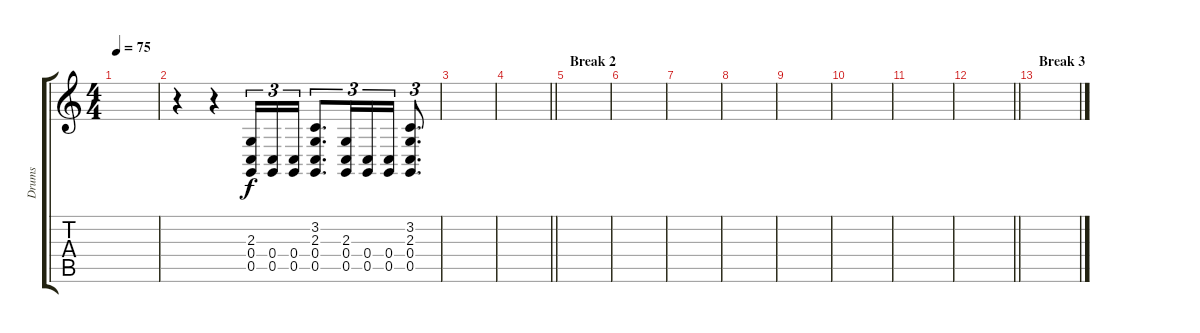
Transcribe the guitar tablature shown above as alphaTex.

\track ("Drums" "Drums") {instrument taikodrum}
\staff {score tabs}
\tuning (D4 A3 F3 C3 G2 D2) {hide}
\ts (4 4)
\tempo 75
\clef g2
\ks c
|
r.4 r.4 (2.3 0.4 0.5).16{tu (3 2)} (0.4 0.5).16{tu (3 2)} (0.4 0.5).16{tu (3 2)} (3.2 2.3 0.4 0.5).8{d tu (3 2)} (2.3 0.4 0.5).16{tu (3 2)} (0.4 0.5).16{tu (3 2)} (0.4 0.5).16{tu (3 2)} (3.2 2.3 0.4 0.5).8{d tu (3 2)} |
|
\barLineRight lightlight
|
\section ("" "Break 2")
|
|
|
|
|
|
|
\barLineRight lightlight
|
\section ("" "Break 3")
